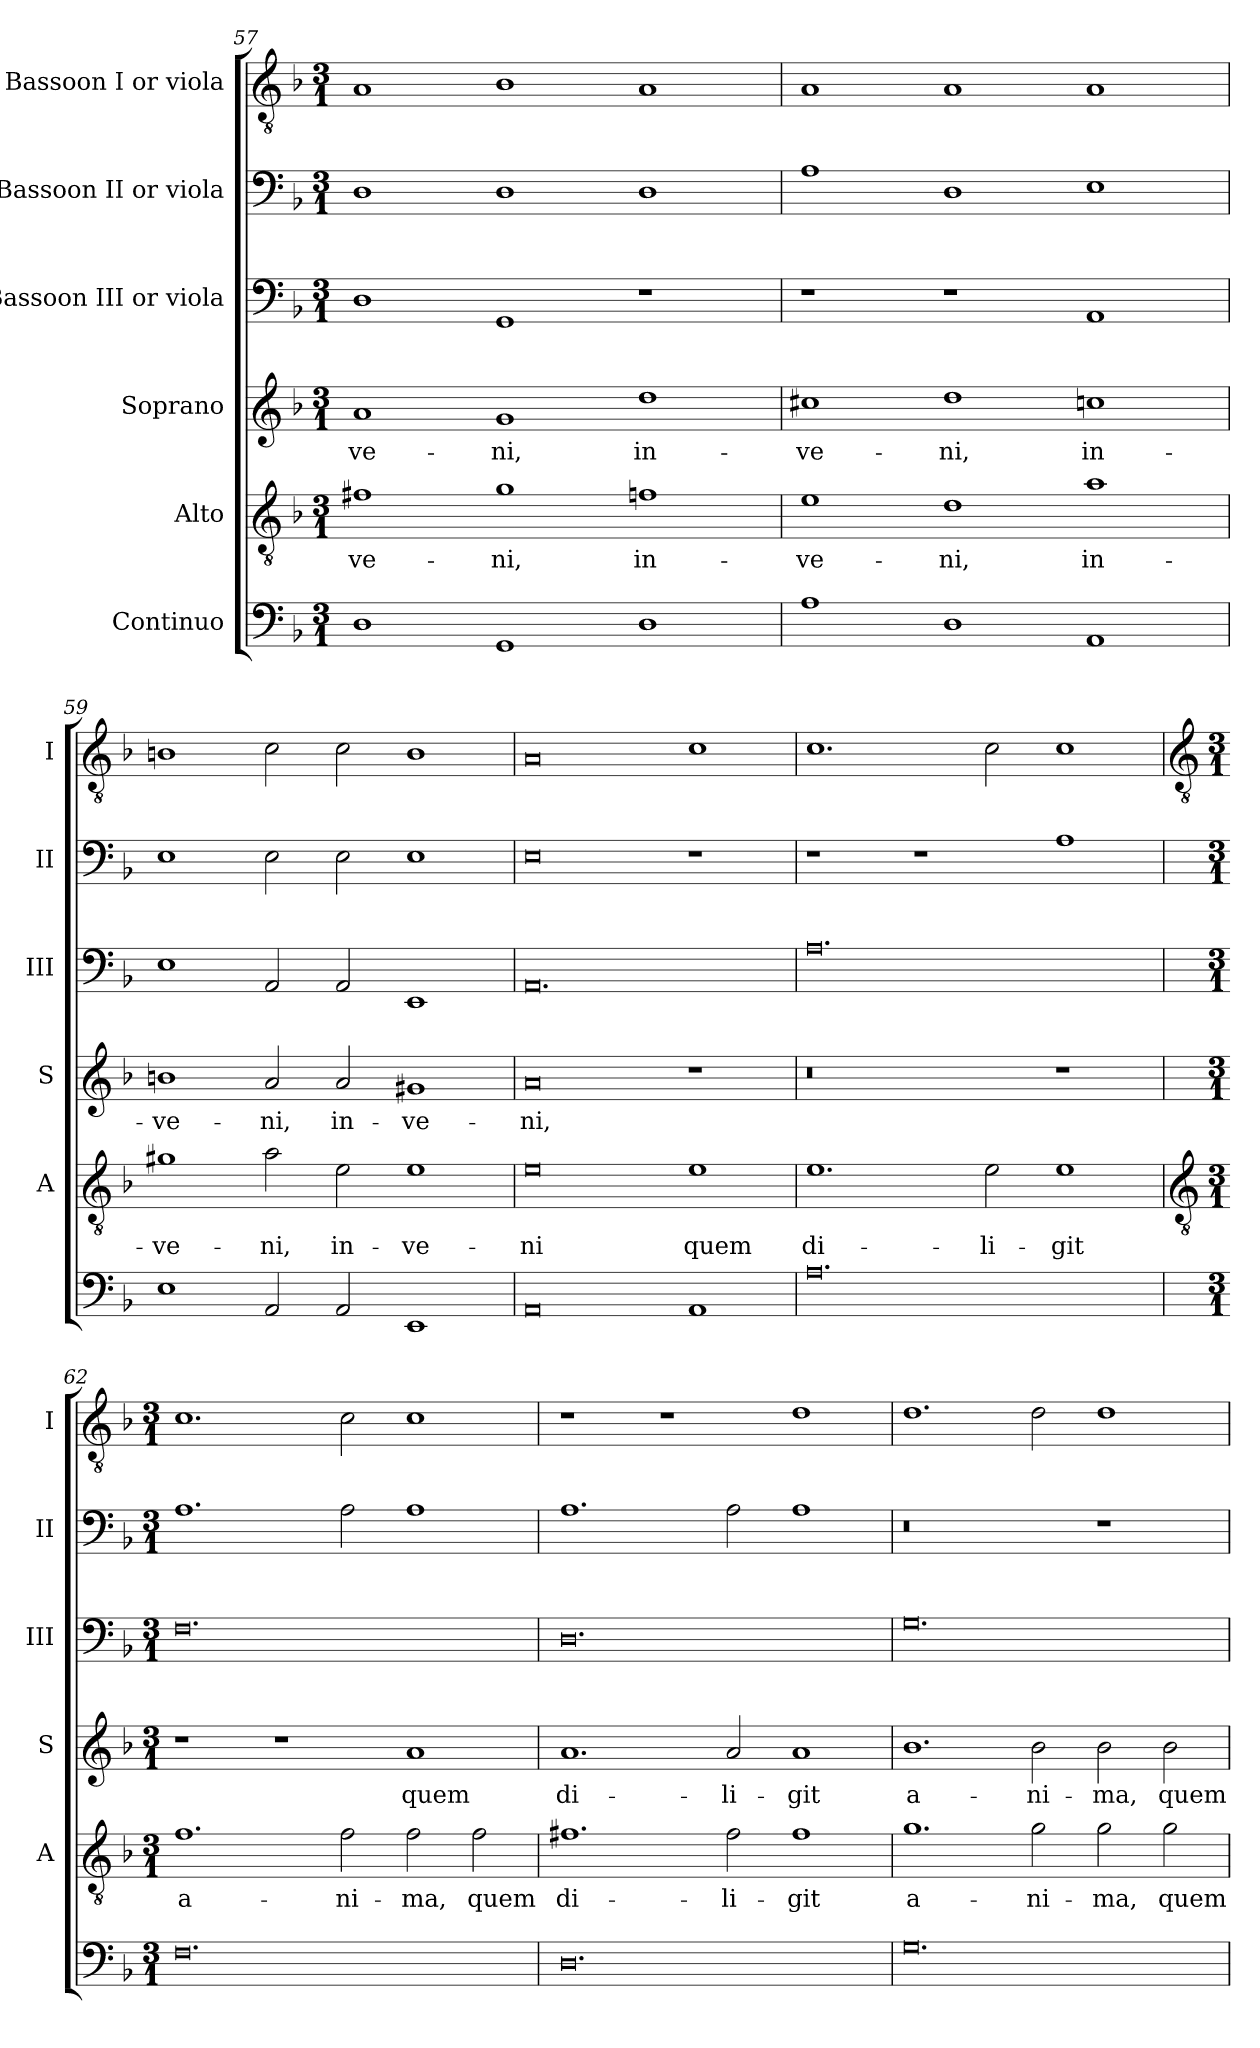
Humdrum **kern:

**kern	**kern	**text	**kern	**text	**kern	**kern	**kern
*part6	*part5	*part5	*part4	*part4	*part3	*part2	*part1
*staff6	*staff5	*staff5	*staff4	*staff4	*staff3	*staff2	*staff1
*I"Continuo	*I"Alto	*	*I"Soprano	*	*I"Bassoon III or viola	*I"Bassoon II or viola	*I"Bassoon I or viola
*	*I'A	*	*I'S	*	*I'III	*I'II	*I'I
*clefF4	*clefGv2	*	*clefG2	*	*clefF4	*clefF4	*clefGv2
*k[b-]	*k[b-]	*	*k[b-]	*	*k[b-]	*k[b-]	*k[b-]
*F:	*F:	*	*F:	*	*F:	*F:	*F:
*M3/1	*M3/1	*	*M3/1	*	*M3/1	*M3/1	*M3/1
=57	=57	=57	=57	=57	=57	=57	=57
!	!	!LO:LY:b	!	!LO:LY:b	!	!	!
1D	1f#X	-ve-	1a	-ve-	1D	1D	1A
!	!	!LO:LY:b	!	!LO:LY:b	!	!	!
1GG	1g	-ni,	1g	-ni,	1GG	1D	1B-
!	!	!LO:LY:b	!	!LO:LY:b	!	!	!
1D	1fn	in-	1dd	in-	1r	1D	1A
=58	=58	=58	=58	=58	=58	=58	=58
!	!	!LO:LY:b	!	!LO:LY:b	!	!	!
1A	1e	-ve-	1cc#X	-ve-	1r	1A	1A
!	!	!LO:LY:b	!	!LO:LY:b	!	!	!
1D	1d	-ni,	1dd	-ni,	1r	1D	1A
!	!	!LO:LY:b	!	!LO:LY:b	!	!	!
1AA	1a	in-	1ccn	in-	1AA	1E	1A
=59	=59	=59	=59	=59	=59	=59	=59
!	!	!LO:LY:b	!	!LO:LY:b	!	!	!
1E	1g#X	-ve-	1bn	-ve-	1E	1E	1Bn
!	!	!LO:LY:b	!	!LO:LY:b	!	!	!
2AA	2a	-ni,	2a	-ni,	2AA	2E	2c
!	!	!LO:LY:b	!	!LO:LY:b	!	!	!
2AA	2e	in-	2a	in-	2AA	2E	2c
!	!	!LO:LY:b	!	!LO:LY:b	!	!	!
1EE	1e	-ve-	1g#X	-ve-	1EE	1E	1B
=60	=60	=60	=60	=60	=60	=60	=60
!	!	!LO:LY:b	!	!LO:LY:b	!	!	!
0AA	0e	-ni	0a	-ni,	0.AA	0E	0A
!	!	!LO:LY:b	!	!	!	!	!
1AA	1e	quem	1r	.	.	1r	1c
=61	=61	=61	=61	=61	=61	=61	=61
!	!	!LO:LY:b	!	!	!	!	!
0.A	1.e	di-	0r	.	0.A	1r	1.c
.	.	.	.	.	.	1r	.
!	!	!LO:LY:b	!	!	!	!	!
.	2e	-li-	.	.	.	.	2c
!	!	!LO:LY:b	!	!	!	!	!
.	1e	-git	1r	.	.	1A	1c
!!LO:LB:g=z
=62	=62	=62	=62	=62	=62	=62	=62
*	*clefGv2	*	*	*	*	*	*clefGv2
*M3/1	*M3/1	*	*M3/1	*	*M3/1	*M3/1	*M3/1
!	!	!LO:LY:b	!	!	!	!	!
0.F	1.f	a-	1r	.	0.F	1.A	1.c
.	.	.	1r	.	.	.	.
!	!	!LO:LY:b	!	!	!	!	!
.	2f	-ni-	.	.	.	2A	2c
!	!	!LO:LY:b	!	!LO:LY:b	!	!	!
.	2f	-ma,	1a	quem	.	1A	1c
!	!	!LO:LY:b	!	!	!	!	!
.	2f	quem	.	.	.	.	.
=63	=63	=63	=63	=63	=63	=63	=63
!	!	!LO:LY:b	!	!LO:LY:b	!	!	!
0.D	1.f#X	di-	1.a	di-	0.D	1.A	1r
.	.	.	.	.	.	.	1r
!	!	!LO:LY:b	!	!LO:LY:b	!	!	!
.	2f#	-li-	2a	-li-	.	2A	.
!	!	!LO:LY:b	!	!LO:LY:b	!	!	!
.	1f#	-git	1a	-git	.	1A	1d
=64	=64	=64	=64	=64	=64	=64	=64
!	!	!LO:LY:b	!	!LO:LY:b	!	!	!
0.G	1.g	a-	1.b-	a-	0.G	0r	1.d
!	!	!LO:LY:b	!	!LO:LY:b	!	!	!
.	2g	-ni-	2b-	-ni-	.	.	2d
!	!	!LO:LY:b	!	!LO:LY:b	!	!	!
.	2g	-ma,	2b-	-ma,	.	1r	1d
!	!	!LO:LY:b	!	!LO:LY:b	!	!	!
.	2g	quem	2b-	quem	.	.	.
=	=	=	=	=	=	=	=
*-	*-	*-	*-	*-	*-	*-	*-
